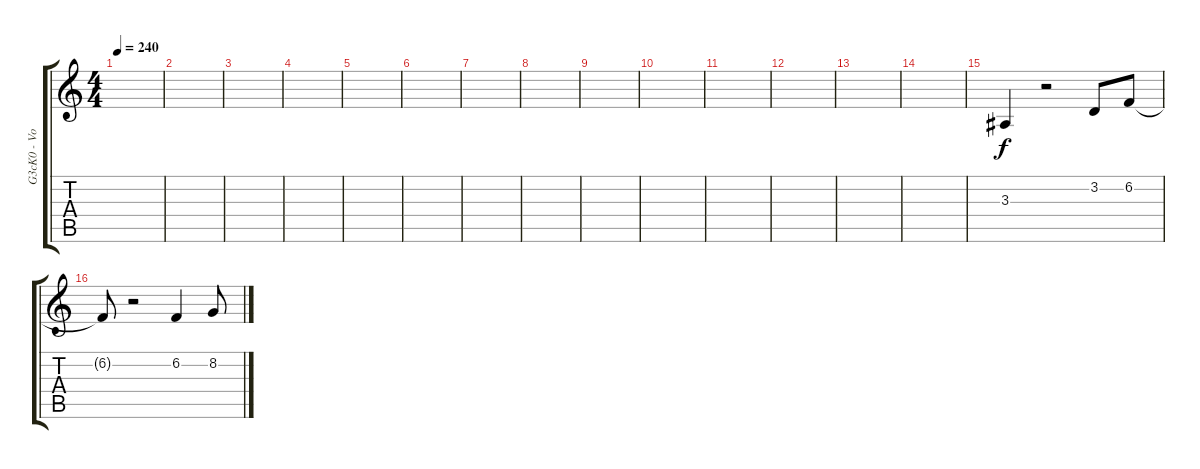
\track ("G3cK0 - Voice" "G3cK0 - Vo") {instrument violin}
\staff {score tabs}
\tuning (E4 B3 G3 D3 A2 E2) {hide}
\ts (4 4)
\tempo 240
\clef g2
\ks c
|
|
|
|
|
|
|
|
|
|
|
|
|
|
3.3.4 r.2 3.2.8 6.2.8 |
6.2{t}.8 r.2 6.2.4 8.2.8
